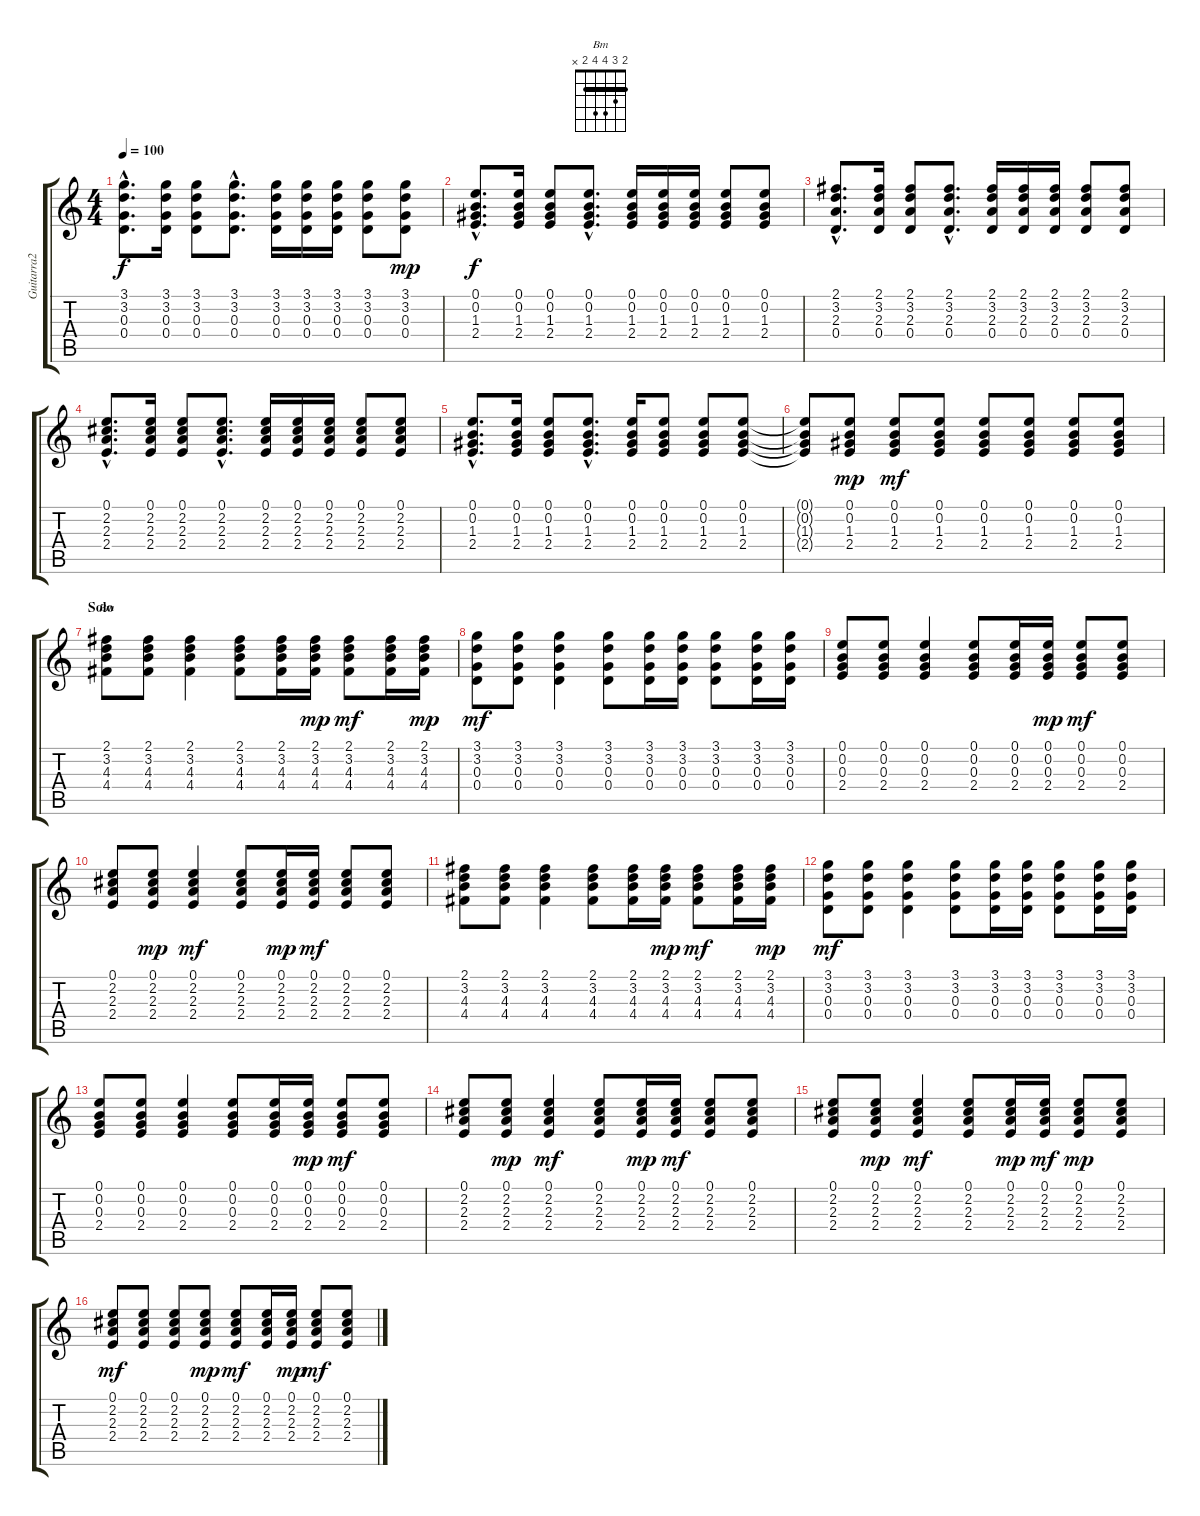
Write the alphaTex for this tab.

\track ("Guitarra2" "Guitarra2") {instrument acousticguitarsteel}
\staff {score tabs}
\tuning (E4 B3 G3 D3 A2 E2) {hide}
\chord ("Bm" 2 3 4 4 2 x) {barre 2}
\ts (4 4)
\tempo 100
\clef g2
\ks c
(3.1{hac} 3.2{hac} 0.3{hac} 0.4{hac}).8{d dy f} (3.1 3.2 0.3 0.4).16 (3.1 3.2 0.3 0.4).8 (3.1{hac} 3.2{hac} 0.3{hac} 0.4{hac}).8{d} (3.1 3.2 0.3 0.4).16 (3.1 3.2 0.3 0.4).16 (3.1 3.2 0.3 0.4).16 (3.1 3.2 0.3 0.4).8 (3.1 3.2 0.3 0.4).8{dy mp} |
(0.1{hac} 0.2{hac} 1.3{hac} 2.4{hac}).8{d dy f} (0.1 0.2 1.3 2.4).16 (0.1 0.2 1.3 2.4).8 (0.1{hac} 0.2{hac} 1.3{hac} 2.4{hac}).8{d} (0.1 0.2 1.3 2.4).16 (0.1 0.2 1.3 2.4).16 (0.1 0.2 1.3 2.4).16 (0.1 0.2 1.3 2.4).8 (0.1 0.2 1.3 2.4).8 |
(2.1{hac} 3.2{hac} 2.3{hac} 0.4{hac}).8{d} (2.1 3.2 2.3 0.4).16 (2.1 3.2 2.3 0.4).8 (2.1{hac} 3.2{hac} 2.3{hac} 0.4{hac}).8{d} (2.1 3.2 2.3 0.4).16 (2.1 3.2 2.3 0.4).16 (2.1 3.2 2.3 0.4).16 (2.1 3.2 2.3 0.4).8 (2.1 3.2 2.3 0.4).8 |
(0.1{hac} 2.2{hac} 2.3{hac} 2.4{hac}).8{d} (0.1 2.2 2.3 2.4).16 (0.1 2.2 2.3 2.4).8 (0.1{hac} 2.2{hac} 2.3{hac} 2.4{hac}).8{d} (0.1 2.2 2.3 2.4).16 (0.1 2.2 2.3 2.4).16 (0.1 2.2 2.3 2.4).16 (0.1 2.2 2.3 2.4).8 (0.1 2.2 2.3 2.4).8 |
(0.1{hac} 0.2{hac} 1.3{hac} 2.4{hac}).8{d} (0.1 0.2 1.3 2.4).16 (0.1 0.2 1.3 2.4).8 (0.1{hac} 0.2{hac} 1.3{hac} 2.4{hac}).8{d} (0.1 0.2 1.3 2.4).16 (0.1 0.2 1.3 2.4).8 (0.1 0.2 1.3 2.4).8 (0.1 0.2 1.3 2.4).8 |
(0.1{t} 0.2{t} 1.3{t} 2.4{t}).8 (0.1 0.2 1.3 2.4).8{dy mp} (0.1 0.2 1.3 2.4).8{dy mf} (0.1 0.2 1.3 2.4).8 (0.1 0.2 1.3 2.4).8 (0.1 0.2 1.3 2.4).8 (0.1 0.2 1.3 2.4).8 (0.1 0.2 1.3 2.4).8 |
\section ("" "Solo")
(2.1 3.2 4.3 4.4).8{ch "Bm"} (2.1 3.2 4.3 4.4).8 (2.1 3.2 4.3 4.4).4 (2.1 3.2 4.3 4.4).8 (2.1 3.2 4.3 4.4).16 (2.1 3.2 4.3 4.4).16{dy mp} (2.1 3.2 4.3 4.4).8{dy mf} (2.1 3.2 4.3 4.4).16 (2.1 3.2 4.3 4.4).16{dy mp} |
(3.1 3.2 0.3 0.4).8{dy mf} (3.1 3.2 0.3 0.4).8 (3.1 3.2 0.3 0.4).4 (3.1 3.2 0.3 0.4).8 (3.1 3.2 0.3 0.4).16 (3.1 3.2 0.3 0.4).16 (3.1 3.2 0.3 0.4).8 (3.1 3.2 0.3 0.4).16 (3.1 3.2 0.3 0.4).16 |
(0.1 0.2 0.3 2.4).8 (0.1 0.2 0.3 2.4).8 (0.1 0.2 0.3 2.4).4 (0.1 0.2 0.3 2.4).8 (0.1 0.2 0.3 2.4).16 (0.1 0.2 0.3 2.4).16{dy mp} (0.1 0.2 0.3 2.4).8{dy mf} (0.1 0.2 0.3 2.4).8 |
(0.1 2.2 2.3 2.4).8 (0.1 2.2 2.3 2.4).8{dy mp} (0.1 2.2 2.3 2.4).4{dy mf} (0.1 2.2 2.3 2.4).8 (0.1 2.2 2.3 2.4).16{dy mp} (0.1 2.2 2.3 2.4).16{dy mf} (0.1 2.2 2.3 2.4).8 (0.1 2.2 2.3 2.4).8 |
(2.1 3.2 4.3 4.4).8 (2.1 3.2 4.3 4.4).8 (2.1 3.2 4.3 4.4).4 (2.1 3.2 4.3 4.4).8 (2.1 3.2 4.3 4.4).16 (2.1 3.2 4.3 4.4).16{dy mp} (2.1 3.2 4.3 4.4).8{dy mf} (2.1 3.2 4.3 4.4).16 (2.1 3.2 4.3 4.4).16{dy mp} |
(3.1 3.2 0.3 0.4).8{dy mf} (3.1 3.2 0.3 0.4).8 (3.1 3.2 0.3 0.4).4 (3.1 3.2 0.3 0.4).8 (3.1 3.2 0.3 0.4).16 (3.1 3.2 0.3 0.4).16 (3.1 3.2 0.3 0.4).8 (3.1 3.2 0.3 0.4).16 (3.1 3.2 0.3 0.4).16 |
(0.1 0.2 0.3 2.4).8 (0.1 0.2 0.3 2.4).8 (0.1 0.2 0.3 2.4).4 (0.1 0.2 0.3 2.4).8 (0.1 0.2 0.3 2.4).16 (0.1 0.2 0.3 2.4).16{dy mp} (0.1 0.2 0.3 2.4).8{dy mf} (0.1 0.2 0.3 2.4).8 |
(0.1 2.2 2.3 2.4).8 (0.1 2.2 2.3 2.4).8{dy mp} (0.1 2.2 2.3 2.4).4{dy mf} (0.1 2.2 2.3 2.4).8 (0.1 2.2 2.3 2.4).16{dy mp} (0.1 2.2 2.3 2.4).16{dy mf} (0.1 2.2 2.3 2.4).8 (0.1 2.2 2.3 2.4).8 |
(0.1 2.2 2.3 2.4).8 (0.1 2.2 2.3 2.4).8{dy mp} (0.1 2.2 2.3 2.4).4{dy mf} (0.1 2.2 2.3 2.4).8 (0.1 2.2 2.3 2.4).16{dy mp} (0.1 2.2 2.3 2.4).16{dy mf} (0.1 2.2 2.3 2.4).8{dy mp} (0.1 2.2 2.3 2.4).8 |
(0.1 2.2 2.3 2.4).8{dy mf} (0.1 2.2 2.3 2.4).8 (0.1 2.2 2.3 2.4).8 (0.1 2.2 2.3 2.4).8{dy mp} (0.1 2.2 2.3 2.4).8{dy mf} (0.1 2.2 2.3 2.4).16 (0.1 2.2 2.3 2.4).16{dy mp} (0.1 2.2 2.3 2.4).8{dy mf} (0.1 2.2 2.3 2.4).8
